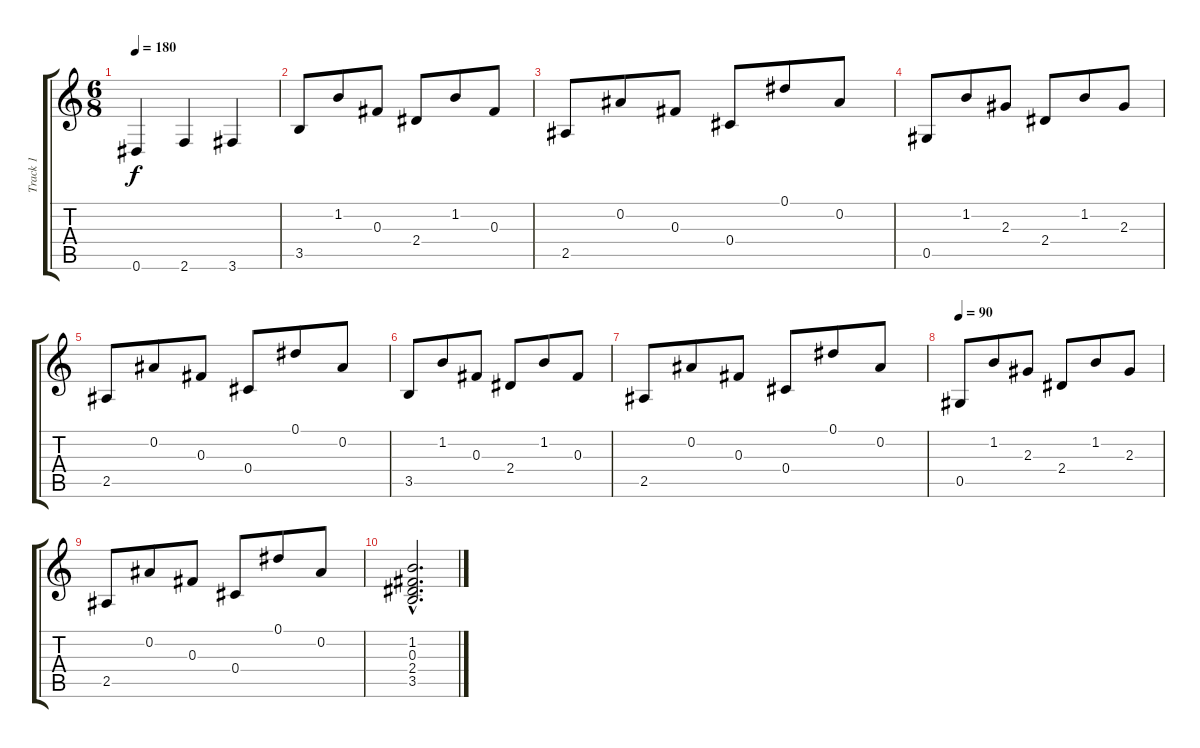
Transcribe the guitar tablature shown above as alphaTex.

\track ("Track 1" "Track 1") {instrument distortionguitar}
\staff {score tabs}
\tuning (Eb4 Bb3 Gb3 Db3 Ab2 Eb2) {hide}
\ts (6 8)
\tempo 180
\clef g2
\ks c
0.6.4{dy f instrument acousticguitarnylon} 2.6.4 3.6.4 |
3.5.8 1.2.8 0.3.8 2.4.8 1.2.8 0.3.8 |
2.5.8 0.2.8 0.3.8 0.4.8 0.1.8 0.2.8 |
0.5.8 1.2.8 2.3.8 2.4.8 1.2.8 2.3.8 |
2.5.8 0.2.8 0.3.8 0.4.8 0.1.8 0.2.8 |
3.5.8 1.2.8 0.3.8 2.4.8 1.2.8 0.3.8 |
2.5.8 0.2.8 0.3.8 0.4.8 0.1.8 0.2.8 |
\tempo 90
0.5.8 1.2.8 2.3.8 2.4.8 1.2.8 2.3.8 |
2.5.8 0.2.8 0.3.8 0.4.8 0.1.8 0.2.8 |
(1.2{hac} 0.3{hac} 2.4{hac} 3.5{hac}).2{d}
